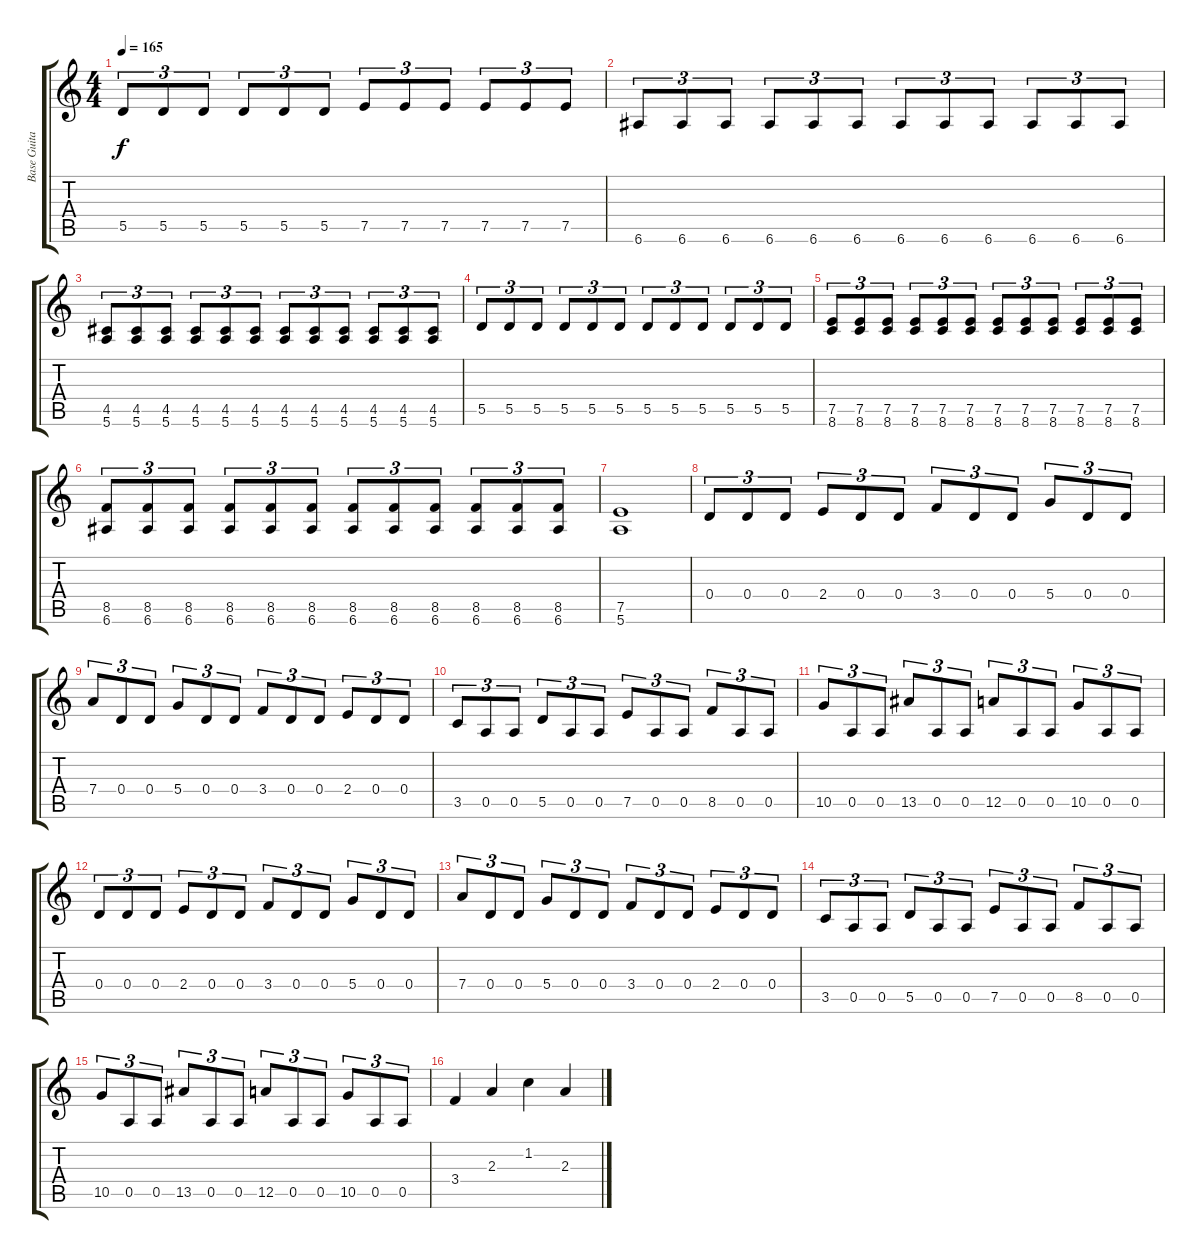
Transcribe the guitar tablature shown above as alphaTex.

\track ("Base Guitar" "Base Guita") {instrument distortionguitar}
\staff {score tabs}
\tuning (E4 B3 G3 D3 A2 E2) {hide}
\ts (4 4)
\tempo 165
\clef g2
\ks c
5.5.8{tu (3 2) dy f} 5.5.8{tu (3 2)} 5.5.8{tu (3 2)} 5.5.8{tu (3 2)} 5.5.8{tu (3 2)} 5.5.8{tu (3 2)} 7.5.8{tu (3 2)} 7.5.8{tu (3 2)} 7.5.8{tu (3 2)} 7.5.8{tu (3 2)} 7.5.8{tu (3 2)} 7.5.8{tu (3 2)} |
6.6.8{tu (3 2)} 6.6.8{tu (3 2)} 6.6.8{tu (3 2)} 6.6.8{tu (3 2)} 6.6.8{tu (3 2)} 6.6.8{tu (3 2)} 6.6.8{tu (3 2)} 6.6.8{tu (3 2)} 6.6.8{tu (3 2)} 6.6.8{tu (3 2)} 6.6.8{tu (3 2)} 6.6.8{tu (3 2)} |
(4.5 5.6).8{tu (3 2)} (4.5 5.6).8{tu (3 2)} (4.5 5.6).8{tu (3 2)} (4.5 5.6).8{tu (3 2)} (4.5 5.6).8{tu (3 2)} (4.5 5.6).8{tu (3 2)} (4.5 5.6).8{tu (3 2)} (4.5 5.6).8{tu (3 2)} (4.5 5.6).8{tu (3 2)} (4.5 5.6).8{tu (3 2)} (4.5 5.6).8{tu (3 2)} (4.5 5.6).8{tu (3 2)} |
5.5.8{tu (3 2)} 5.5.8{tu (3 2)} 5.5.8{tu (3 2)} 5.5.8{tu (3 2)} 5.5.8{tu (3 2)} 5.5.8{tu (3 2)} 5.5.8{tu (3 2)} 5.5.8{tu (3 2)} 5.5.8{tu (3 2)} 5.5.8{tu (3 2)} 5.5.8{tu (3 2)} 5.5.8{tu (3 2)} |
(7.5 8.6).8{tu (3 2)} (7.5 8.6).8{tu (3 2)} (7.5 8.6).8{tu (3 2)} (7.5 8.6).8{tu (3 2)} (7.5 8.6).8{tu (3 2)} (7.5 8.6).8{tu (3 2)} (7.5 8.6).8{tu (3 2)} (7.5 8.6).8{tu (3 2)} (7.5 8.6).8{tu (3 2)} (7.5 8.6).8{tu (3 2)} (7.5 8.6).8{tu (3 2)} (7.5 8.6).8{tu (3 2)} |
(8.5 6.6).8{tu (3 2)} (8.5 6.6).8{tu (3 2)} (8.5 6.6).8{tu (3 2)} (8.5 6.6).8{tu (3 2)} (8.5 6.6).8{tu (3 2)} (8.5 6.6).8{tu (3 2)} (8.5 6.6).8{tu (3 2)} (8.5 6.6).8{tu (3 2)} (8.5 6.6).8{tu (3 2)} (8.5 6.6).8{tu (3 2)} (8.5 6.6).8{tu (3 2)} (8.5 6.6).8{tu (3 2)} |
(7.5 5.6).1 |
0.4.8{tu (3 2)} 0.4.8{tu (3 2)} 0.4.8{tu (3 2)} 2.4.8{tu (3 2)} 0.4.8{tu (3 2)} 0.4.8{tu (3 2)} 3.4.8{tu (3 2)} 0.4.8{tu (3 2)} 0.4.8{tu (3 2)} 5.4.8{tu (3 2)} 0.4.8{tu (3 2)} 0.4.8{tu (3 2)} |
7.4.8{tu (3 2)} 0.4.8{tu (3 2)} 0.4.8{tu (3 2)} 5.4.8{tu (3 2)} 0.4.8{tu (3 2)} 0.4.8{tu (3 2)} 3.4.8{tu (3 2)} 0.4.8{tu (3 2)} 0.4.8{tu (3 2)} 2.4.8{tu (3 2)} 0.4.8{tu (3 2)} 0.4.8{tu (3 2)} |
3.5.8{tu (3 2)} 0.5.8{tu (3 2)} 0.5.8{tu (3 2)} 5.5.8{tu (3 2)} 0.5.8{tu (3 2)} 0.5.8{tu (3 2)} 7.5.8{tu (3 2)} 0.5.8{tu (3 2)} 0.5.8{tu (3 2)} 8.5.8{tu (3 2)} 0.5.8{tu (3 2)} 0.5.8{tu (3 2)} |
10.5.8{tu (3 2)} 0.5.8{tu (3 2)} 0.5.8{tu (3 2)} 13.5.8{tu (3 2)} 0.5.8{tu (3 2)} 0.5.8{tu (3 2)} 12.5.8{tu (3 2)} 0.5.8{tu (3 2)} 0.5.8{tu (3 2)} 10.5.8{tu (3 2)} 0.5.8{tu (3 2)} 0.5.8{tu (3 2)} |
0.4.8{tu (3 2)} 0.4.8{tu (3 2)} 0.4.8{tu (3 2)} 2.4.8{tu (3 2)} 0.4.8{tu (3 2)} 0.4.8{tu (3 2)} 3.4.8{tu (3 2)} 0.4.8{tu (3 2)} 0.4.8{tu (3 2)} 5.4.8{tu (3 2)} 0.4.8{tu (3 2)} 0.4.8{tu (3 2)} |
7.4.8{tu (3 2)} 0.4.8{tu (3 2)} 0.4.8{tu (3 2)} 5.4.8{tu (3 2)} 0.4.8{tu (3 2)} 0.4.8{tu (3 2)} 3.4.8{tu (3 2)} 0.4.8{tu (3 2)} 0.4.8{tu (3 2)} 2.4.8{tu (3 2)} 0.4.8{tu (3 2)} 0.4.8{tu (3 2)} |
3.5.8{tu (3 2)} 0.5.8{tu (3 2)} 0.5.8{tu (3 2)} 5.5.8{tu (3 2)} 0.5.8{tu (3 2)} 0.5.8{tu (3 2)} 7.5.8{tu (3 2)} 0.5.8{tu (3 2)} 0.5.8{tu (3 2)} 8.5.8{tu (3 2)} 0.5.8{tu (3 2)} 0.5.8{tu (3 2)} |
10.5.8{tu (3 2)} 0.5.8{tu (3 2)} 0.5.8{tu (3 2)} 13.5.8{tu (3 2)} 0.5.8{tu (3 2)} 0.5.8{tu (3 2)} 12.5.8{tu (3 2)} 0.5.8{tu (3 2)} 0.5.8{tu (3 2)} 10.5.8{tu (3 2)} 0.5.8{tu (3 2)} 0.5.8{tu (3 2)} |
3.4.4 2.3.4 1.2.4 2.3.4
